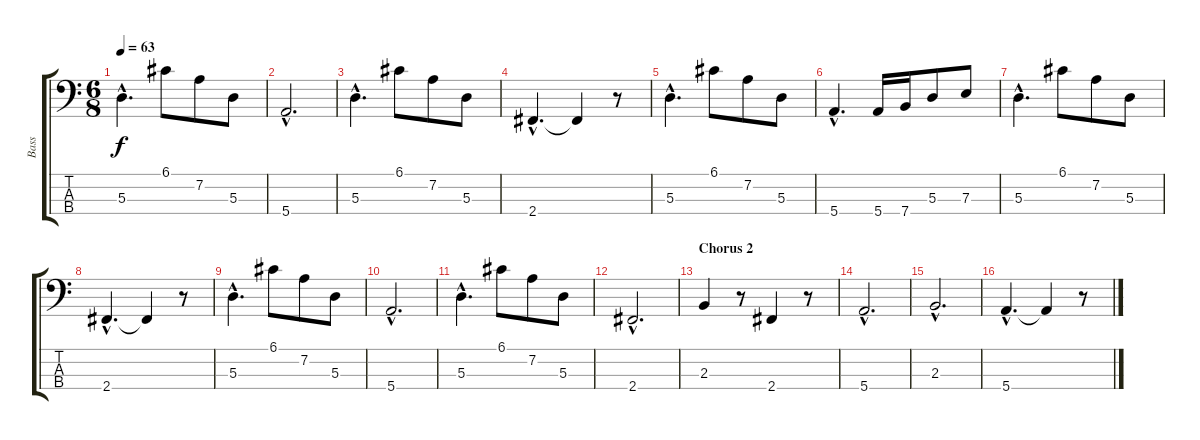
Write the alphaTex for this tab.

\track ("Bass" "Bass") {instrument electricbassfinger}
\staff {score tabs}
\tuning (G2 D2 A1 E1) {hide}
\ts (6 8)
\tempo 63
\clef f4
\ks c
5.3{hac}.4{d dy f} 6.1.8 7.2.8 5.3.8 |
5.4{hac}.2{d} |
5.3{hac}.4{d} 6.1.8 7.2.8 5.3.8 |
2.4{hac}.4{d} 2.4{t}.4 r.8 |
5.3{hac}.4{d} 6.1.8 7.2.8 5.3.8 |
5.4{hac}.4{d} 5.4.16 7.4.16 5.3.8 7.3.8 |
5.3{hac}.4{d} 6.1.8 7.2.8 5.3.8 |
2.4{hac}.4{d} 2.4{t}.4 r.8 |
5.3{hac}.4{d} 6.1.8 7.2.8 5.3.8 |
5.4{hac}.2{d} |
5.3{hac}.4{d} 6.1.8 7.2.8 5.3.8 |
2.4{hac}.2{d} |
\section ("" "Chorus 2")
2.3.4 r.8 2.4.4 r.8 |
5.4{hac}.2{d} |
2.3{hac}.2{d} |
5.4{hac}.4{d} 5.4{t}.4 r.8
